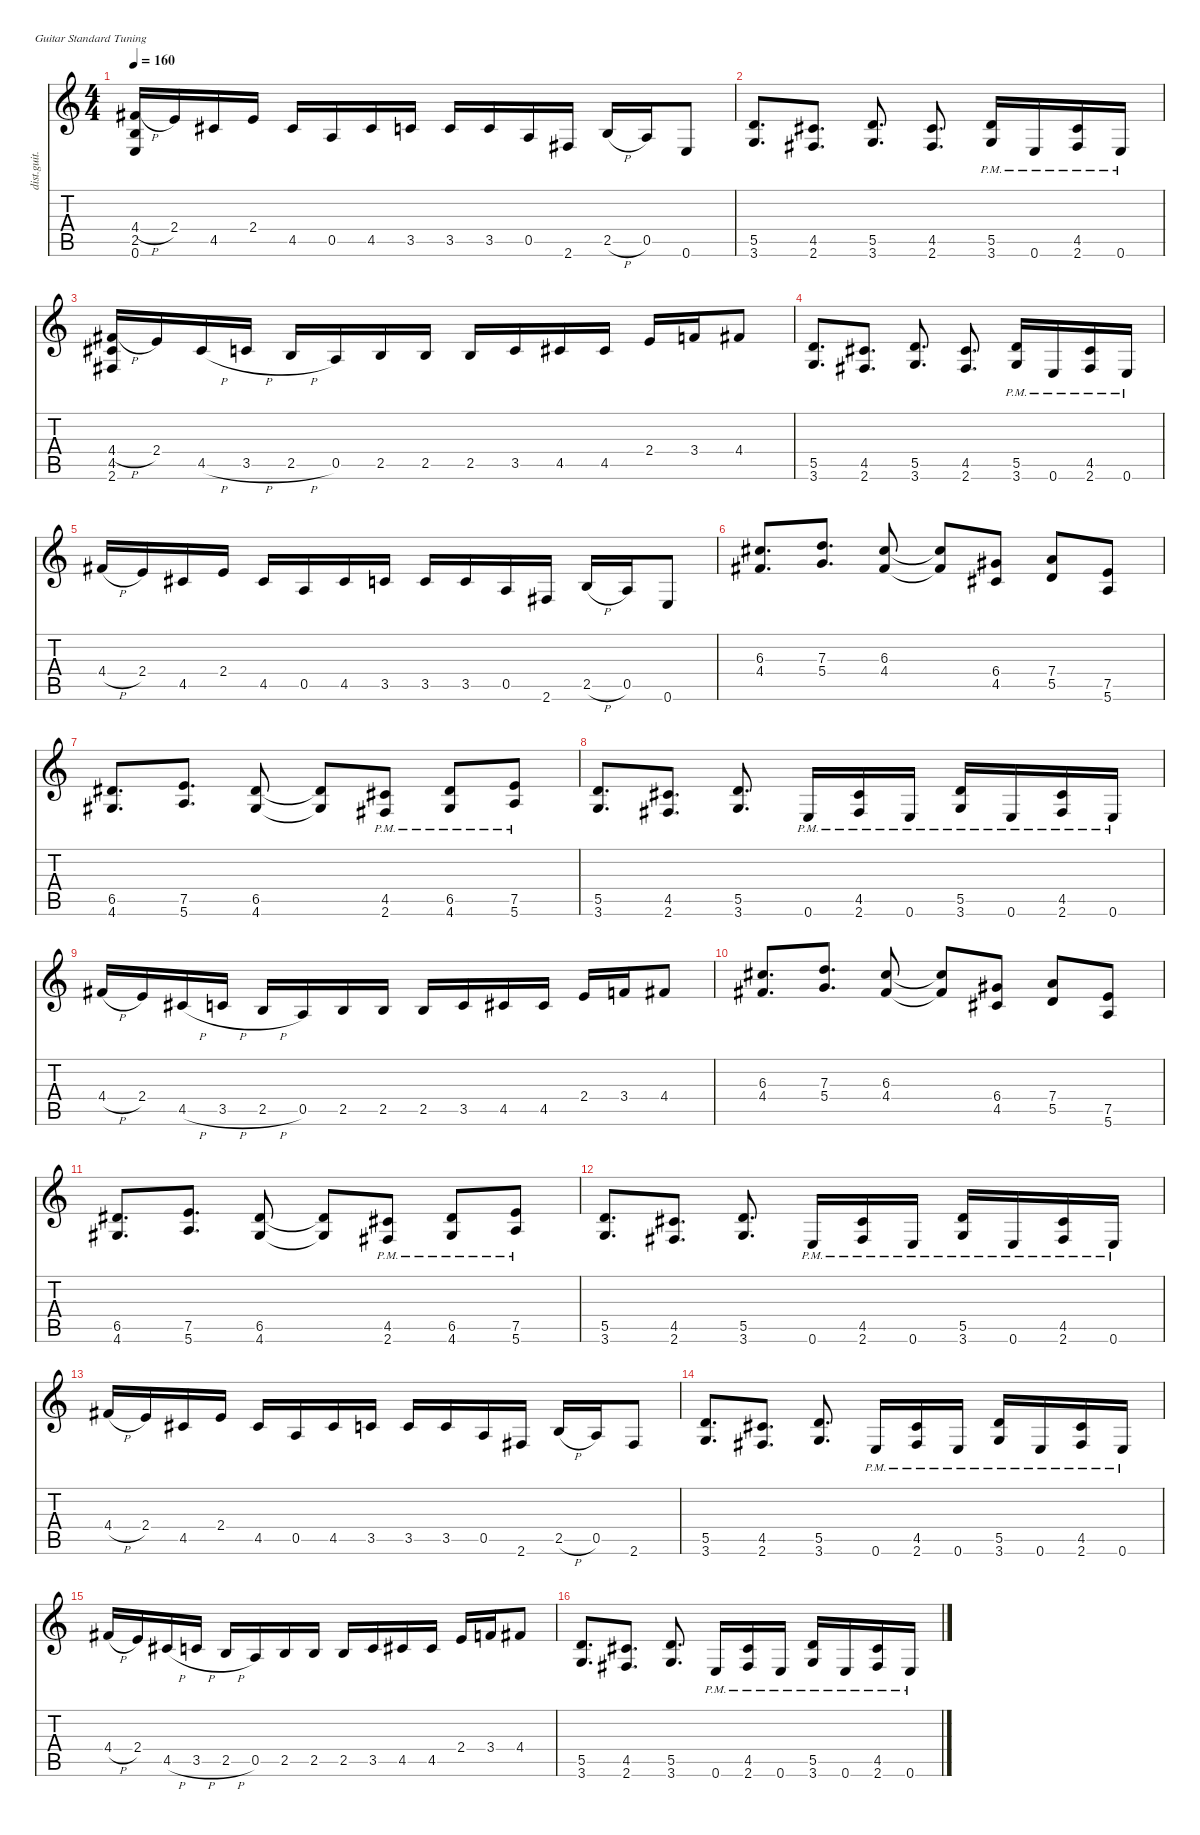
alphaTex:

\defaultSystemsLayout 4
\hideDynamics
\bracketExtendMode nobrackets
\track ("Friedman" "dist.guit.") {instrument distortionguitar}
\staff {score tabs}
\tuning (E4 B3 G3 D3 A2 E2)
\ts (4 4)
\tempo 160
\clef g2
\ks c
(4.4{h acc #} 2.5 0.6).16{dy f} 2.4.16 4.5{acc #}.16 2.4.16 4.5{acc #}.16 0.5.16 4.5{acc #}.16 3.5.16 3.5.16 3.5.16 0.5.16 2.6{acc #}.16 2.5{h}.16 0.5.16 0.6.8 |
(5.5 3.6).8{d} (4.5{acc #} 2.6{acc #}).8{d} (5.5 3.6).8{d} (4.5{acc #} 2.6{acc #}).8{d} (5.5{pm} 3.6).16 0.6{pm}.16 (4.5{pm acc #} 2.6{acc #}).16 0.6{pm}.16 |
(4.4{h acc #} 4.5{acc #} 2.6{acc #}).16 2.4.16 4.5{h acc #}.16 3.5{h}.16 2.5{h}.16 0.5.16 2.5.16 2.5.16 2.5.16 3.5.16 4.5{acc #}.16 4.5{acc #}.16 2.4.16 3.4.16 4.4{acc #}.8 |
(5.5 3.6).8{d} (4.5{acc #} 2.6{acc #}).8{d} (5.5 3.6).8{d} (4.5{acc #} 2.6{acc #}).8{d} (5.5{pm} 3.6).16 0.6{pm}.16 (4.5{pm acc #} 2.6{acc #}).16 0.6{pm}.16 |
4.4{h acc #}.16 2.4.16 4.5{acc #}.16 2.4.16 4.5{acc #}.16 0.5.16 4.5{acc #}.16 3.5.16 3.5.16 3.5.16 0.5.16 2.6{acc #}.16 2.5{h}.16 0.5.16 0.6.8 |
(6.3{acc #} 4.4{acc #}).8{d} (7.3 5.4).8{d} (6.3{acc #} 4.4{acc #}).8 (6.3{t acc #} 4.4{t acc #}).8 (6.4{acc #} 4.5{acc #}).8 (7.4 5.5).8 (7.5 5.6).8 |
(6.5{acc #} 4.6{acc #}).8{d} (7.5 5.6).8{d} (6.5{acc #} 4.6{acc #}).8 (6.5{t acc #} 4.6{t acc #}).8 (4.5{pm acc #} 2.6{acc #}).8 (6.5{pm acc #} 4.6{acc #}).8 (7.5{pm} 5.6).8 |
(5.5 3.6).8{d} (4.5{acc #} 2.6{acc #}).8{d} (5.5 3.6).8{d} 0.6{pm}.16 (4.5{acc #} 2.6{pm acc #}).16 0.6{pm}.16 (5.5 3.6{pm}).16 0.6{pm}.16 (4.5{acc #} 2.6{pm acc #}).16 0.6{pm}.16 |
4.4{h acc #}.16 2.4.16 4.5{h acc #}.16 3.5{h}.16 2.5{h}.16 0.5.16 2.5.16 2.5.16 2.5.16 3.5.16 4.5{acc #}.16 4.5{acc #}.16 2.4.16 3.4.16 4.4{acc #}.8 |
(6.3{acc #} 4.4{acc #}).8{d} (7.3 5.4).8{d} (6.3{acc #} 4.4{acc #}).8 (6.3{t acc #} 4.4{t acc #}).8 (6.4{acc #} 4.5{acc #}).8 (7.4 5.5).8 (7.5 5.6).8 |
(6.5{acc #} 4.6{acc #}).8{d} (7.5 5.6).8{d} (6.5{acc #} 4.6{acc #}).8 (6.5{t acc #} 4.6{t acc #}).8 (4.5{pm acc #} 2.6{acc #}).8 (6.5{pm acc #} 4.6{acc #}).8 (7.5{pm} 5.6).8 |
(5.5 3.6).8{d} (4.5{acc #} 2.6{acc #}).8{d} (5.5 3.6).8{d} 0.6{pm}.16 (4.5{acc #} 2.6{pm acc #}).16 0.6{pm}.16 (5.5 3.6{pm}).16 0.6{pm}.16 (4.5{acc #} 2.6{pm acc #}).16 0.6{pm}.16 |
4.4{h acc #}.16 2.4.16 4.5{acc #}.16 2.4.16 4.5{acc #}.16 0.5.16 4.5{acc #}.16 3.5.16 3.5.16 3.5.16 0.5.16 2.6{acc #}.16 2.5{h}.16 0.5.16 2.6{acc #}.8 |
(5.5 3.6).8{d} (4.5{acc #} 2.6{acc #}).8{d} (5.5 3.6).8{d} 0.6{pm}.16 (4.5{acc #} 2.6{pm acc #}).16 0.6{pm}.16 (5.5 3.6{pm}).16 0.6{pm}.16 (4.5{acc #} 2.6{pm acc #}).16 0.6{pm}.16 |
4.4{h acc #}.16 2.4.16 4.5{h acc #}.16 3.5{h}.16 2.5{h}.16 0.5.16 2.5.16 2.5.16 2.5.16 3.5.16 4.5{acc #}.16 4.5{acc #}.16 2.4.16 3.4.16 4.4{acc #}.8 |
(5.5 3.6).8{d} (4.5{acc #} 2.6{acc #}).8{d} (5.5 3.6).8{d} 0.6{pm}.16 (4.5{acc #} 2.6{pm acc #}).16 0.6{pm}.16 (5.5 3.6{pm}).16 0.6{pm}.16 (4.5{acc #} 2.6{pm acc #}).16 0.6{pm}.16
